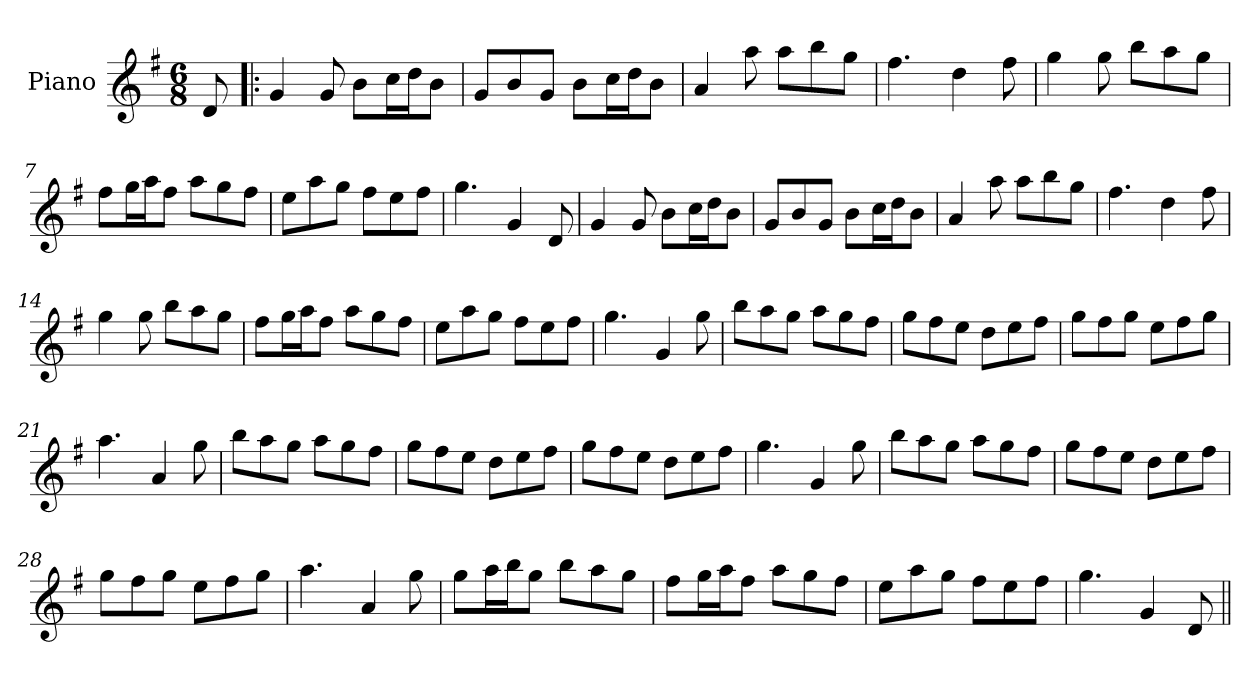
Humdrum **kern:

**kern
*part1
*staff1
*I"Piano
*I'Pno
*clefG2
*k[f#]
*G:
*M6/8
=1
8d/
=2!|:
4g/
8g/
8b\L
16cc\L
16dd\J
8b\J
=3
8g/L
8b/
8g/J
8b\L
16cc\L
16dd\J
8b\J
=4
4a/
8aa\
8aa\L
8bb\
8gg\J
=5
4.ff#\
4dd\
8ff#\
=6
4gg\
8gg\
8bb\L
8aa\
8gg\J
=7
8ff#\L
16gg\L
16aa\J
8ff#\J
8aa\L
8gg\
8ff#\J
=8
8ee\L
8aa\
8gg\J
8ff#\L
8ee\
8ff#\J
=9
4.gg\
4g/
8d/
=10
4g/
8g/
8b\L
16cc\L
16dd\J
8b\J
=11
8g/L
8b/
8g/J
8b\L
16cc\L
16dd\J
8b\J
=12
4a/
8aa\
8aa\L
8bb\
8gg\J
=13
4.ff#\
4dd\
8ff#\
=14
4gg\
8gg\
8bb\L
8aa\
8gg\J
=15
8ff#\L
16gg\L
16aa\J
8ff#\J
8aa\L
8gg\
8ff#\J
=16
8ee\L
8aa\
8gg\J
8ff#\L
8ee\
8ff#\J
=17
4.gg\
4g/
8gg\
=18
8bb\L
8aa\
8gg\J
8aa\L
8gg\
8ff#\J
=19
8gg\L
8ff#\
8ee\J
8dd\L
8ee\
8ff#\J
=20
8gg\L
8ff#\
8gg\J
8ee\L
8ff#\
8gg\J
=21
4.aa\
4a/
8gg\
=22
8bb\L
8aa\
8gg\J
8aa\L
8gg\
8ff#\J
=23
8gg\L
8ff#\
8ee\J
8dd\L
8ee\
8ff#\J
=24
8gg\L
8ff#\
8ee\J
8dd\L
8ee\
8ff#\J
=25
4.gg\
4g/
8gg\
=26
8bb\L
8aa\
8gg\J
8aa\L
8gg\
8ff#\J
=27
8gg\L
8ff#\
8ee\J
8dd\L
8ee\
8ff#\J
=28
8gg\L
8ff#\
8gg\J
8ee\L
8ff#\
8gg\J
=29
4.aa\
4a/
8gg\
=30
8gg\L
16aa\L
16bb\J
8gg\J
8bb\L
8aa\
8gg\J
=31
8ff#\L
16gg\L
16aa\J
8ff#\J
8aa\L
8gg\
8ff#\J
=32
8ee\L
8aa\
8gg\J
8ff#\L
8ee\
8ff#\J
=33
4.gg\
4g/
8d/
=||
*-
